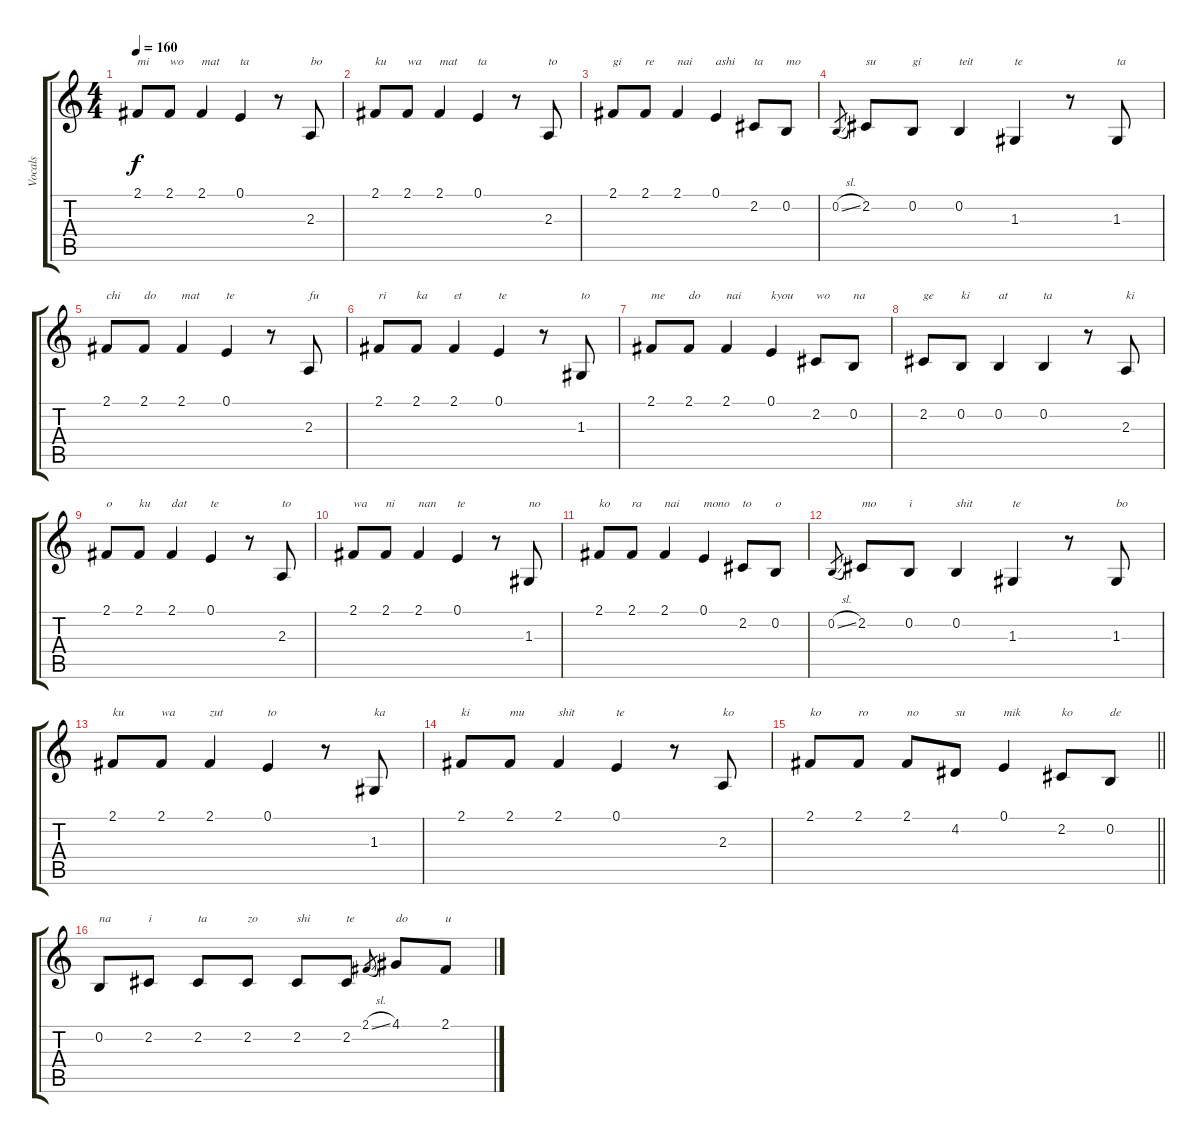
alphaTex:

\track ("Vocals" "Vocals") {instrument clarinet}
\staff {score tabs}
\tuning (E4 B3 G3 D3 A2 E2) {hide}
\ts (4 4)
\tempo 160
\clef g2
\ks c
2.1.8{txt "mi" dy f} 2.1.8{txt "wo"} 2.1.4{txt "mat"} 0.1.4{txt "ta"} r.8 2.3.8{txt "bo"} |
2.1.8{txt "ku"} 2.1.8{txt "wa"} 2.1.4{txt "mat"} 0.1.4{txt "ta"} r.8 2.3.8{txt "to"} |
2.1.8{txt "gi"} 2.1.8{txt "re"} 2.1.4{txt "nai"} 0.1.4{txt "ashi"} 2.2.8{txt "ta"} 0.2.8{txt "mo"} |
0.2{sl}.8{gr} 2.2.8{txt "su"} 0.2.8{txt "gi"} 0.2.4{txt "teit"} 1.3.4{txt "te"} r.8 1.3.8{txt "ta"} |
2.1.8{txt "chi"} 2.1.8{txt "do"} 2.1.4{txt "mat"} 0.1.4{txt "te"} r.8 2.3.8{txt "fu"} |
2.1.8{txt "ri"} 2.1.8{txt "ka"} 2.1.4{txt "et"} 0.1.4{txt "te"} r.8 1.3.8{txt "to"} |
2.1.8{txt "me"} 2.1.8{txt "do"} 2.1.4{txt "nai"} 0.1.4{txt "kyou"} 2.2.8{txt "wo"} 0.2.8{txt "na"} |
2.2.8{txt "ge"} 0.2.8{txt "ki"} 0.2.4{txt "at"} 0.2.4{txt "ta"} r.8 2.3.8{txt "ki"} |
2.1.8{txt "o"} 2.1.8{txt "ku"} 2.1.4{txt "dat"} 0.1.4{txt "te"} r.8 2.3.8{txt "to"} |
2.1.8{txt "wa"} 2.1.8{txt "ni"} 2.1.4{txt "nan"} 0.1.4{txt "te"} r.8 1.3.8{txt "no"} |
2.1.8{txt "ko"} 2.1.8{txt "ra"} 2.1.4{txt "nai"} 0.1.4{txt "mono"} 2.2.8{txt "to"} 0.2.8{txt "o"} |
0.2{sl}.8{gr} 2.2.8{txt "mo"} 0.2.8{txt "i"} 0.2.4{txt "shit"} 1.3.4{txt "te"} r.8 1.3.8{txt "bo"} |
2.1.8{txt "ku"} 2.1.8{txt "wa"} 2.1.4{txt "zut"} 0.1.4{txt "to"} r.8 1.3.8{txt "ka"} |
2.1.8{txt "ki"} 2.1.8{txt "mu"} 2.1.4{txt "shit"} 0.1.4{txt "te"} r.8 2.3.8{txt "ko"} |
\barLineRight lightlight
2.1.8{txt "ko"} 2.1.8{txt "ro"} 2.1.8{txt "no"} 4.2.8{txt "su"} 0.1.4{txt "mik"} 2.2.8{txt "ko"} 0.2.8{txt "de"} |
0.2.8{txt "na"} 2.2.8{txt "i"} 2.2.8{txt "ta"} 2.2.8{txt "zo"} 2.2.8{txt "shi"} 2.2.8{txt "te"} 2.1{sl}.8{gr} 4.1.8{txt "do"} 2.1.8{txt "u"}
